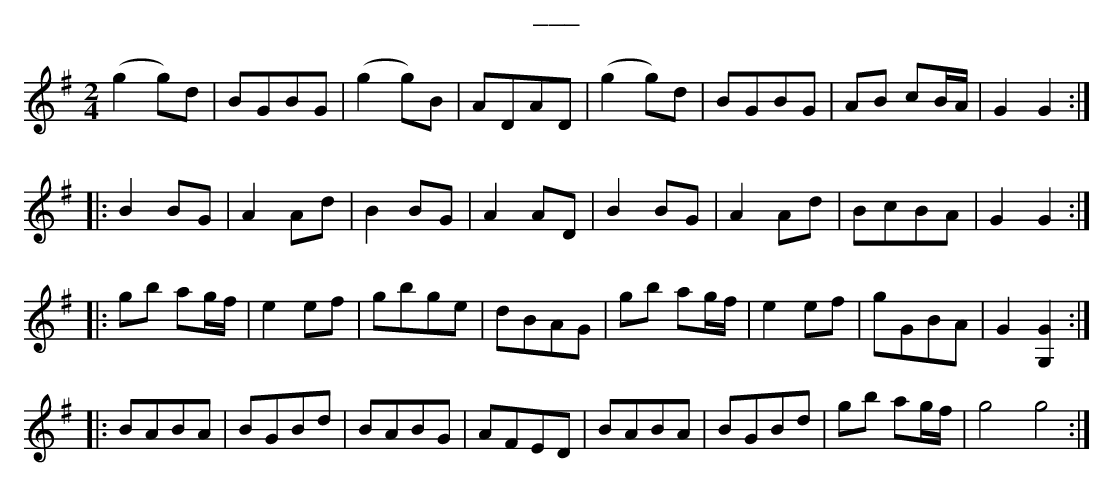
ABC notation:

X:1
T:___
K:Gmaj
M:2/4
L:1/8
(g2 g)d|BGBG|(g2 g)B|ADAD|(g2 g)d|BGBG|AB cB/2A/2|G2 G2:|
|:B2 BG|A2 Ad|B2 BG|A2 AD|B2 BG|A2 Ad|BcBA|G2 G2:|
|:gb ag/2f/2|e2 ef|gbge|dBAG|gb ag/2f/2|e2 ef|gGBA|G2 [G,G]2:|
|:BABA|BGBd|BABG|AFED|BABA|BGBd|gb ag/2f/2|g4 g4:|]
